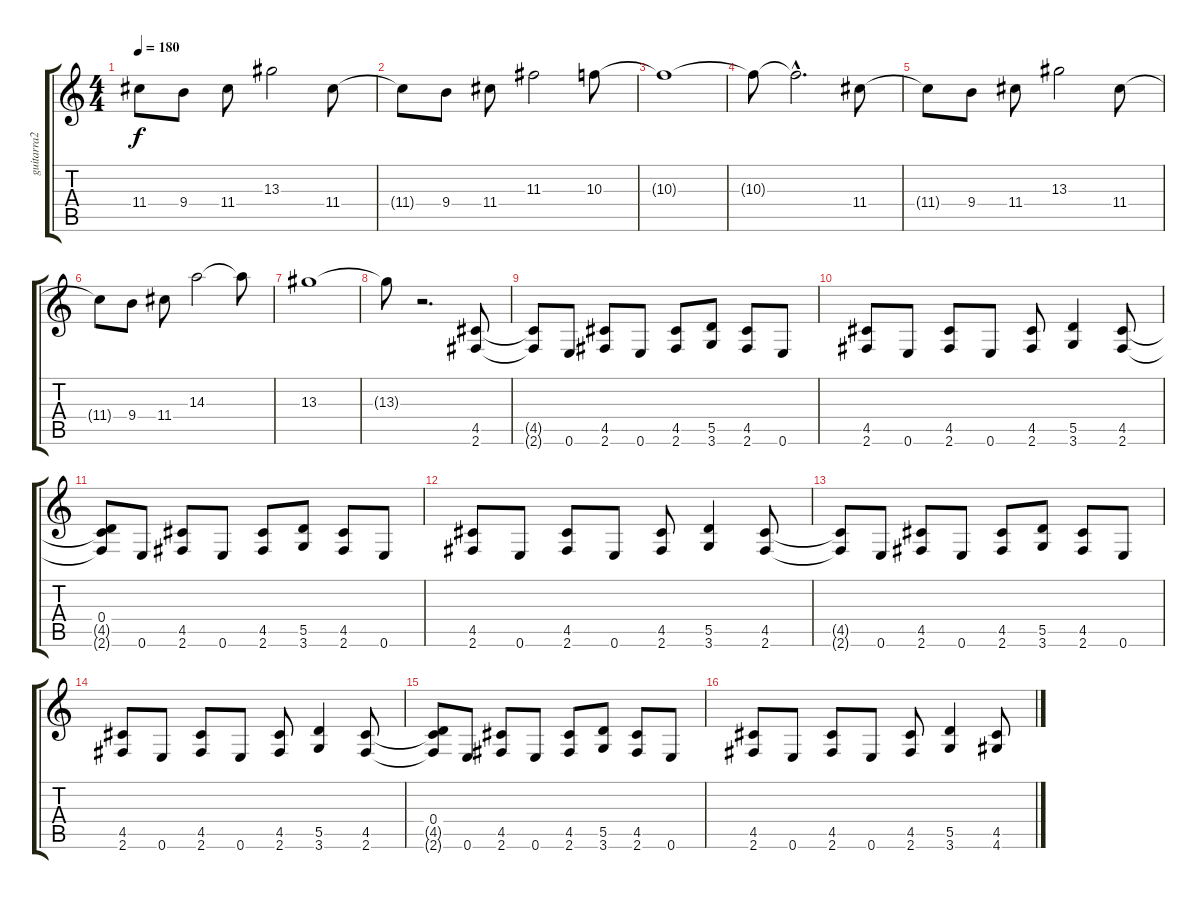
\track ("guitarra2" "guitarra2") {instrument distortionguitar}
\staff {score tabs}
\tuning (E4 B3 G3 D3 A2 E2) {hide}
\ts (4 4)
\tempo 180
\clef g2
\ks c
11.4{t}.8{dy f} 9.4.8 11.4.8 13.3.2 11.4.8 |
11.4{t}.8 9.4.8 11.4.8 11.3.2 10.3.8 |
10.3{t}.1 |
10.3{t}.8 10.3{hac t}.2{d} 11.4.8 |
11.4{t}.8 9.4.8 11.4.8 13.3.2 11.4.8 |
11.4{t}.8 9.4.8 11.4.8 14.3.2 14.3{t}.8 |
13.3.1 |
13.3{t}.8 r.2{d} (4.5 2.6).8 |
(4.5{t} 2.6{t}).8 0.6.8 (4.5 2.6).8 0.6.8 (4.5 2.6).8 (5.5 3.6).8 (4.5 2.6).8 0.6.8 |
(4.5 2.6).8 0.6.8 (4.5 2.6).8 0.6.8 (4.5 2.6).8 (5.5 3.6).4 (4.5 2.6).8 |
(0.4 4.5{t} 2.6{t}).8 0.6.8 (4.5 2.6).8 0.6.8 (4.5 2.6).8 (5.5 3.6).8 (4.5 2.6).8 0.6.8 |
(4.5 2.6).8 0.6.8 (4.5 2.6).8 0.6.8 (4.5 2.6).8 (5.5 3.6).4 (4.5 2.6).8 |
(4.5{t} 2.6{t}).8 0.6.8 (4.5 2.6).8 0.6.8 (4.5 2.6).8 (5.5 3.6).8 (4.5 2.6).8 0.6.8 |
(4.5 2.6).8 0.6.8 (4.5 2.6).8 0.6.8 (4.5 2.6).8 (5.5 3.6).4 (4.5 2.6).8 |
(0.4 4.5{t} 2.6{t}).8 0.6.8 (4.5 2.6).8 0.6.8 (4.5 2.6).8 (5.5 3.6).8 (4.5 2.6).8 0.6.8 |
(4.5 2.6).8 0.6.8 (4.5 2.6).8 0.6.8 (4.5 2.6).8 (5.5 3.6).4 (4.5 4.6).8
